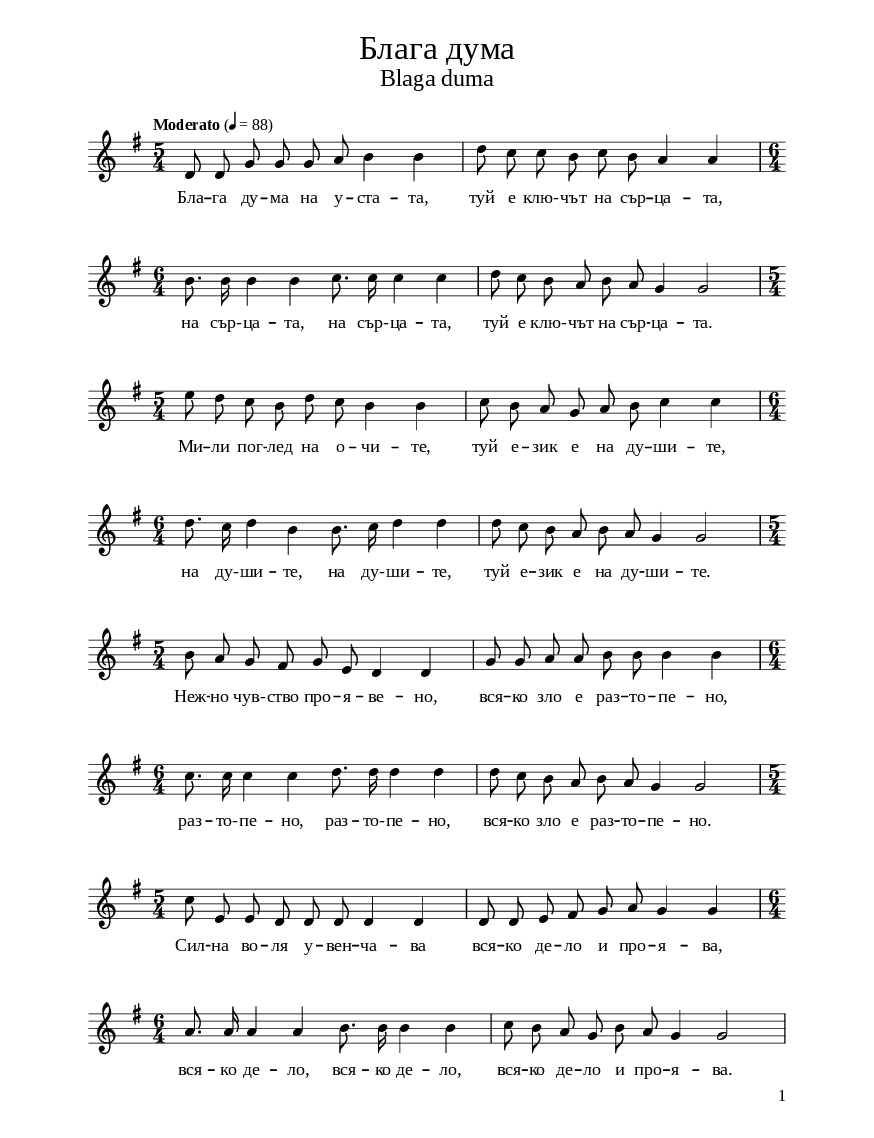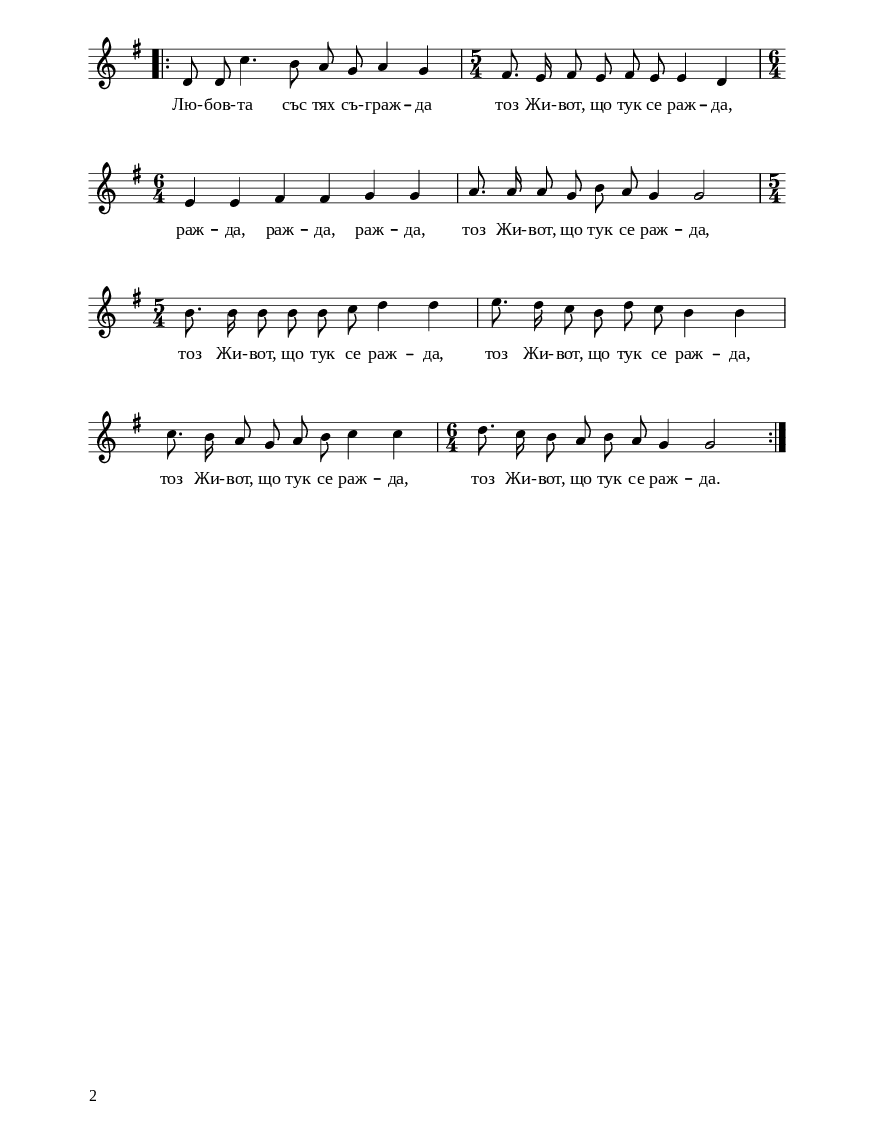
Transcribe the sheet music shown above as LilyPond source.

\version "2.24.2"

% include paper part and global functions
\include "include/globals.ily"

\bookpart {
  \label #'ref074
  \tocItem \markup "Блага дума – Blaga duma "
  \include "include/bookpart-paper.ily"
  \score {
    \include "include/score-layout.ily"

    \new Voice \absolute {
      \clef treble
      \key g \major
      \time 5/4
      \tempoFunc "Moderato" 4 "88"
      \autoBeamOff

      d'8 d'8 g'8 g' g' a' b'4 b' | d''8 c''8 c''8 b' c'' b' a'4 a' \break |

      \time 6/4  b'8. b'16 b'4 b' c''8. c''16 c''4 c'' | d''8 c''8 b'8 a' b' a' g'4 g'2 \break |

      \time 5/4  e''8 d''8 c''8 b' d'' c'' b'4 b' | c''8 b'8 a'8 g' a' b' c''4 c'' \break |

      \time 6/4  d''8. c''16 d''4 b' b'8. c''16 d''4 d'' | d''8 c''8 b'8 a' b' a' g'4 g'2 \break |

      \time 5/4  b'8 a'8 g'8 fis' g' e' d'4 d' | g'8 g'8 a'8 a' b' b' b'4 b' \break |

      \time 6/4  c''8. c''16 c''4 c'' d''8. d''16 d''4 d'' | d''8 c''8 b'8 a' b' a' g'4 g'2 \break |

      \time 5/4  c''8 e'8 e'8 d' d' d' d'4 d' | d'8 d'8 e'8 fis' g' a' g'4 g' | \break

      \time 6/4  a'8. a'16 a'4 a' b'8. b'16 b'4 b' | c''8 b'8 a'8 g' b' a' g'4 g'2 \break |


      \repeat volta 2 {
        d'8 d'8 c''4. b'8 a'8 g'8 a'4 g' | \time 5/4  fis'8. e'16 fis'8 e' fis' e' e'4 d' \break |

        \time 6/4  e'4 e' fis' fis' g' g' | a'8. a'16 a'8 g' b' a' g'4 g'2 \break |

        \time 5/4  b'8. b'16 b'8 b' b' c'' d''4 d'' | e''8. d''16 c''8 b' d'' c'' b'4 b' \break |

        c''8. b'16 a'8 g' a' b' c''4 c'' | \time 6/4  d''8. c''16 b'8 a' b' a' g'4 g'2 \break |
      }
    }

    \addlyrics {
      Бла -- га ду
      -- ма на у -- ста -- та, туй е "клю-" -- чът на
      сър -- ца -- та, на "сър-" -- ца -- та, на "сър-" --
      ца -- та, туй е "клю-" -- чът на сър -- ца -- та.
      Ми -- ли пог -- лед на о -- чи -- те, туй е --
      зик е на ду -- ши -- те, на "ду-" -- ши -- те, на
      "ду-" -- ши -- те, туй е -- зик е на ду -- ши --
      те. Неж -- но "чув-" -- ство про -- я -- ве -- но,
      вся -- ко зло е раз -- то -- пе -- но, раз -- "то-"
      -- пе -- но, раз -- "то-" -- пе -- но, вся -- ко зло
      е раз -- то -- пе -- но. Сил -- на во -- ля у --
      вен -- ча -- ва вся -- ко де -- ло и про -- я --
      ва, вся -- ко де -- ло, вся -- ко де -- ло, вся
      -- ко де -- ло и про -- я -- ва. "Лю-" -- "бов-" -- та
      със тях "съ-" -- граж -- да тоз "Жи-" -- вот, що тук
      се раж -- да, раж -- да, раж -- да, раж -- да,
      тоз "Жи-" -- вот, що тук се раж -- да, тоз "Жи-" --
      вот, що тук се раж -- да, тоз "Жи-" -- вот, що
      тук се раж -- да, тоз "Жи-" -- вот, що тук се раж
      -- да, тоз "Жи-" -- вот, що тук се раж -- да.
    }
      
      \header {
        title = \titleFunc "Блага дума" "Blaga duma"
      }

      \midi{}

    } % score


 \markup \empty-two
    
    % include foreign translation(s) of the song
    

  } % bookpart
